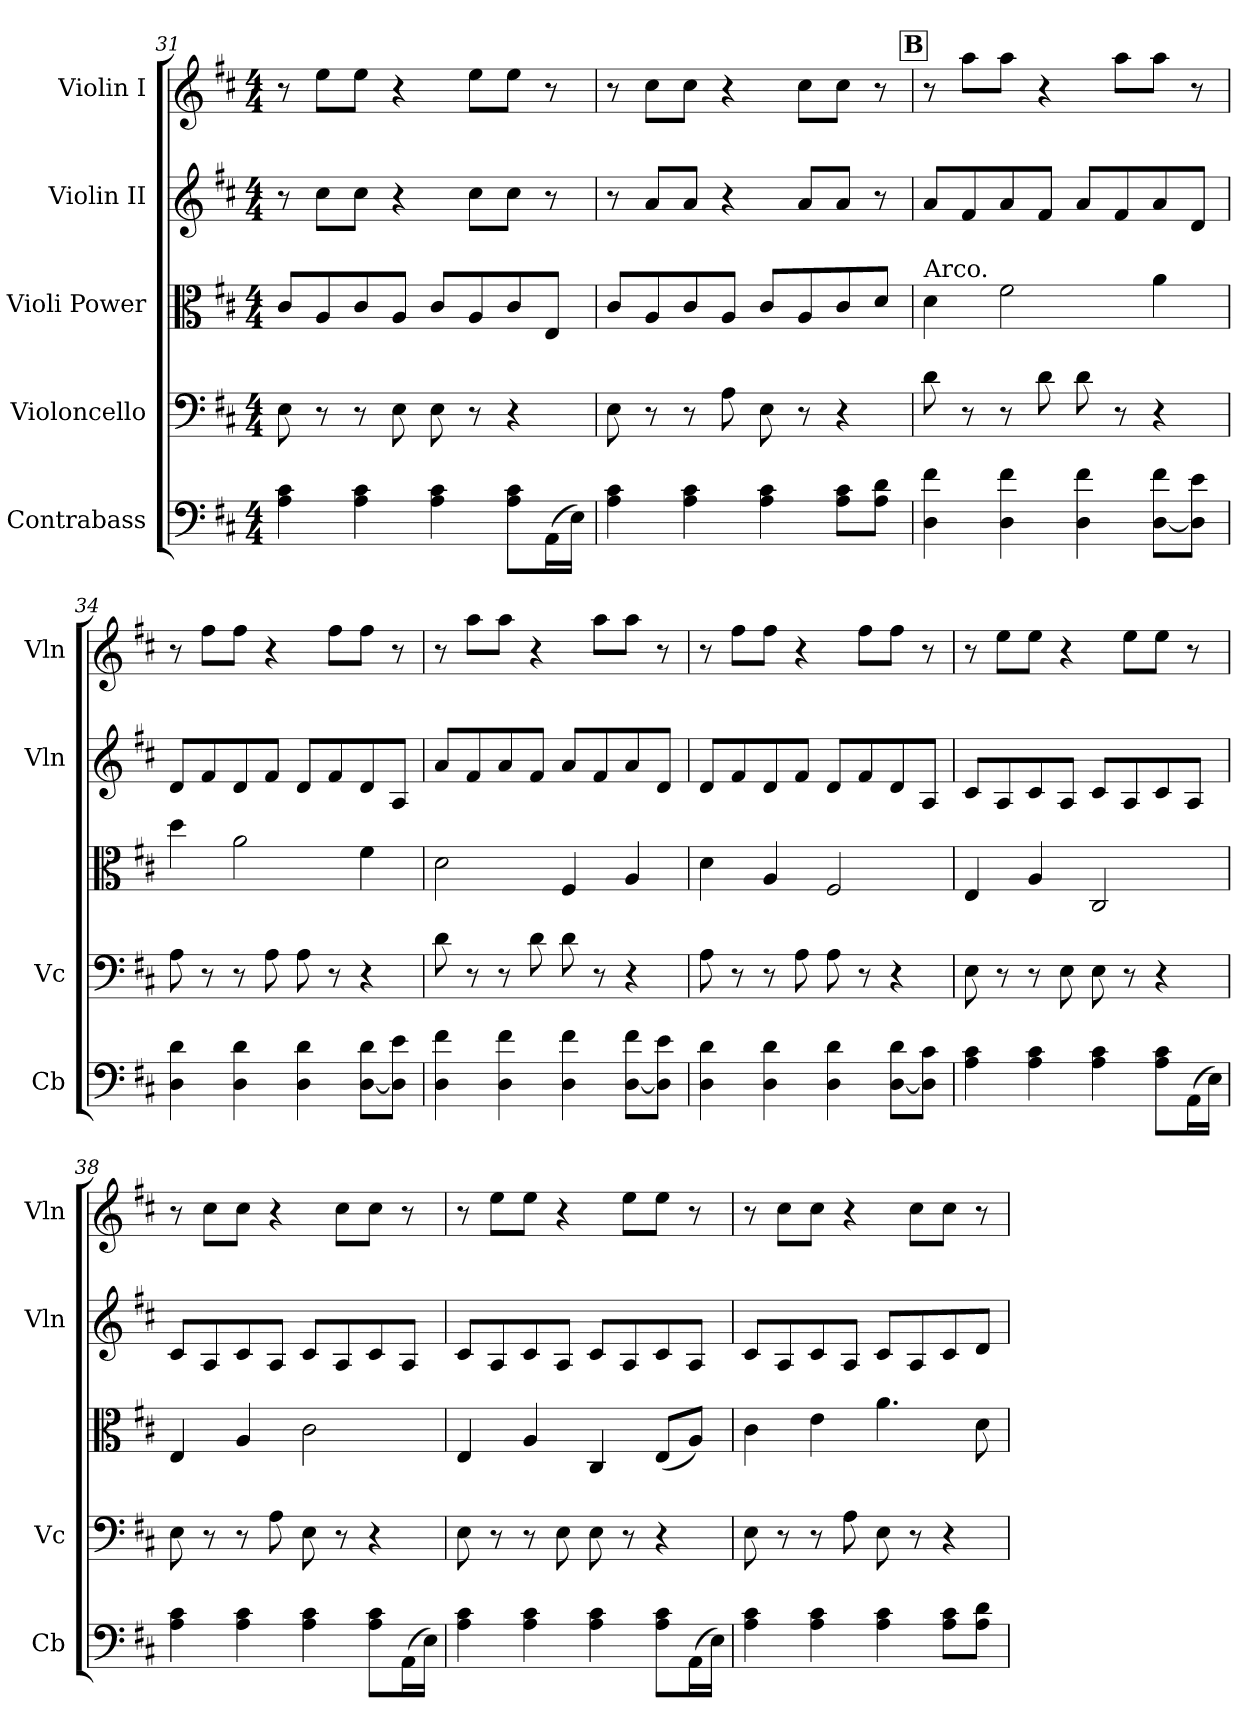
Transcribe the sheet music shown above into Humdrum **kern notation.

**kern	**kern	**kern	**kern	**kern
*part5	*part4	*part3	*part2	*part1
*staff5	*staff4	*staff3	*staff2	*staff1
*I"Contrabass	*I"Violoncello	*I"Violi Power	*I"Violin II	*I"Violin I
*I'Cb	*I'Vc	*	*I'Vln	*I'Vln
*clefF4	*clefF4	*clefC3	*clefG2	*clefG2
*ITrd7c12	*	*	*	*
*k[f#c#]	*k[f#c#]	*k[f#c#]	*k[f#c#]	*k[f#c#]
*M4/4	*M4/4	*M4/4	*M4/4	*M4/4
=31	=31	=31	=31	=31
4AA\ 4C#\	8E\	8c#/L	8r	8r
.	8r	8A/	8cc#\L	8ee\L
4AA\ 4C#\	8r	8c#/	8cc#\J	8ee\J
.	8E\	8A/J	4r	4r
4AA\ 4C#\	8E\	8c#/L	.	.
.	8r	8A/	8cc#\L	8ee\L
8AA\ 8C#\L	4r	8c#/	8cc#\J	8ee\J
(16AAA\L	.	8E/J	8r	8r
16EE\JJ)	.	.	.	.
=32	=32	=32	=32	=32
4AA\ 4C#\	8E\	8c#/L	8r	8r
.	8r	8A/	8a/L	8cc#\L
4AA\ 4C#\	8r	8c#/	8a/J	8cc#\J
.	8A\	8A/J	4r	4r
4AA\ 4C#\	8E\	8c#/L	.	.
.	8r	8A/	8a/L	8cc#\L
8AA\ 8C#\L	4r	8c#/	8a/J	8cc#\J
8AA\ 8D\J	.	8d/J	8r	8r
!!LO:REH:place=s1:a:B:fs=14:t=B
=33	=33	=33	=33	=33
!	!	!LO:TX:a:t=Arco.	!	!
4DD\ 4F#\	8d\	4d\	8a/L	8r
.	8r	.	8f#/	8aa\L
4DD\ 4F#\	8r	2f#\	8a/	8aa\J
.	8d\	.	8f#/J	4r
4DD\ 4F#\	8d\	.	8a/L	.
.	8r	.	8f#/	8aa\L
[8DD\ 8F#\L	4r	4a\	8a/	8aa\J
8DD\] 8E\J	.	.	8d/J	8r
!!LO:PB:g=z
=34	=34	=34	=34	=34
4DD\ 4D\	8A\	4dd\	8d/L	8r
.	8r	.	8f#/	8ff#\L
4DD\ 4D\	8r	2a\	8d/	8ff#\J
.	8A\	.	8f#/J	4r
4DD\ 4D\	8A\	.	8d/L	.
.	8r	.	8f#/	8ff#\L
[8DD\ 8D\L	4r	4f#\	8d/	8ff#\J
8DD\] 8E\J	.	.	8A/J	8r
=35	=35	=35	=35	=35
4DD\ 4F#\	8d\	2d\	8a/L	8r
.	8r	.	8f#/	8aa\L
4DD\ 4F#\	8r	.	8a/	8aa\J
.	8d\	.	8f#/J	4r
4DD\ 4F#\	8d\	4F#/	8a/L	.
.	8r	.	8f#/	8aa\L
[8DD\ 8F#\L	4r	4A/	8a/	8aa\J
8DD\] 8E\J	.	.	8d/J	8r
=36	=36	=36	=36	=36
4DD\ 4D\	8A\	4d\	8d/L	8r
.	8r	.	8f#/	8ff#\L
4DD\ 4D\	8r	4A/	8d/	8ff#\J
.	8A\	.	8f#/J	4r
4DD\ 4D\	8A\	2F#/	8d/L	.
.	8r	.	8f#/	8ff#\L
[8DD\ 8D\L	4r	.	8d/	8ff#\J
8DD\] 8C#\J	.	.	8A/J	8r
=37	=37	=37	=37	=37
4AA\ 4C#\	8E\	4E/	8c#/L	8r
.	8r	.	8A/	8ee\L
4AA\ 4C#\	8r	4A/	8c#/	8ee\J
.	8E\	.	8A/J	4r
4AA\ 4C#\	8E\	2C#/	8c#/L	.
.	8r	.	8A/	8ee\L
8AA\ 8C#\L	4r	.	8c#/	8ee\J
(16AAA\L	.	.	8A/J	8r
16EE\JJ)	.	.	.	.
!!LO:LB:g=z
=38	=38	=38	=38	=38
4AA\ 4C#\	8E\	4E/	8c#/L	8r
.	8r	.	8A/	8cc#\L
4AA\ 4C#\	8r	4A/	8c#/	8cc#\J
.	8A\	.	8A/J	4r
4AA\ 4C#\	8E\	2c#\	8c#/L	.
.	8r	.	8A/	8cc#\L
8AA\ 8C#\L	4r	.	8c#/	8cc#\J
(16AAA\L	.	.	8A/J	8r
16EE\JJ)	.	.	.	.
=39	=39	=39	=39	=39
4AA\ 4C#\	8E\	4E/	8c#/L	8r
.	8r	.	8A/	8ee\L
4AA\ 4C#\	8r	4A/	8c#/	8ee\J
.	8E\	.	8A/J	4r
4AA\ 4C#\	8E\	4C#/	8c#/L	.
.	8r	.	8A/	8ee\L
8AA\ 8C#\L	4r	(8E/L	8c#/	8ee\J
(16AAA\L	.	8A/J)	8A/J	8r
16EE\JJ)	.	.	.	.
=40	=40	=40	=40	=40
4AA\ 4C#\	8E\	4c#\	8c#/L	8r
.	8r	.	8A/	8cc#\L
4AA\ 4C#\	8r	4e\	8c#/	8cc#\J
.	8A\	.	8A/J	4r
4AA\ 4C#\	8E\	4.a\	8c#/L	.
.	8r	.	8A/	8cc#\L
8AA\ 8C#\L	4r	.	8c#/	8cc#\J
8AA\ 8D\J	.	8d\	8d/J	8r
=	=	=	=	=
*-	*-	*-	*-	*-
